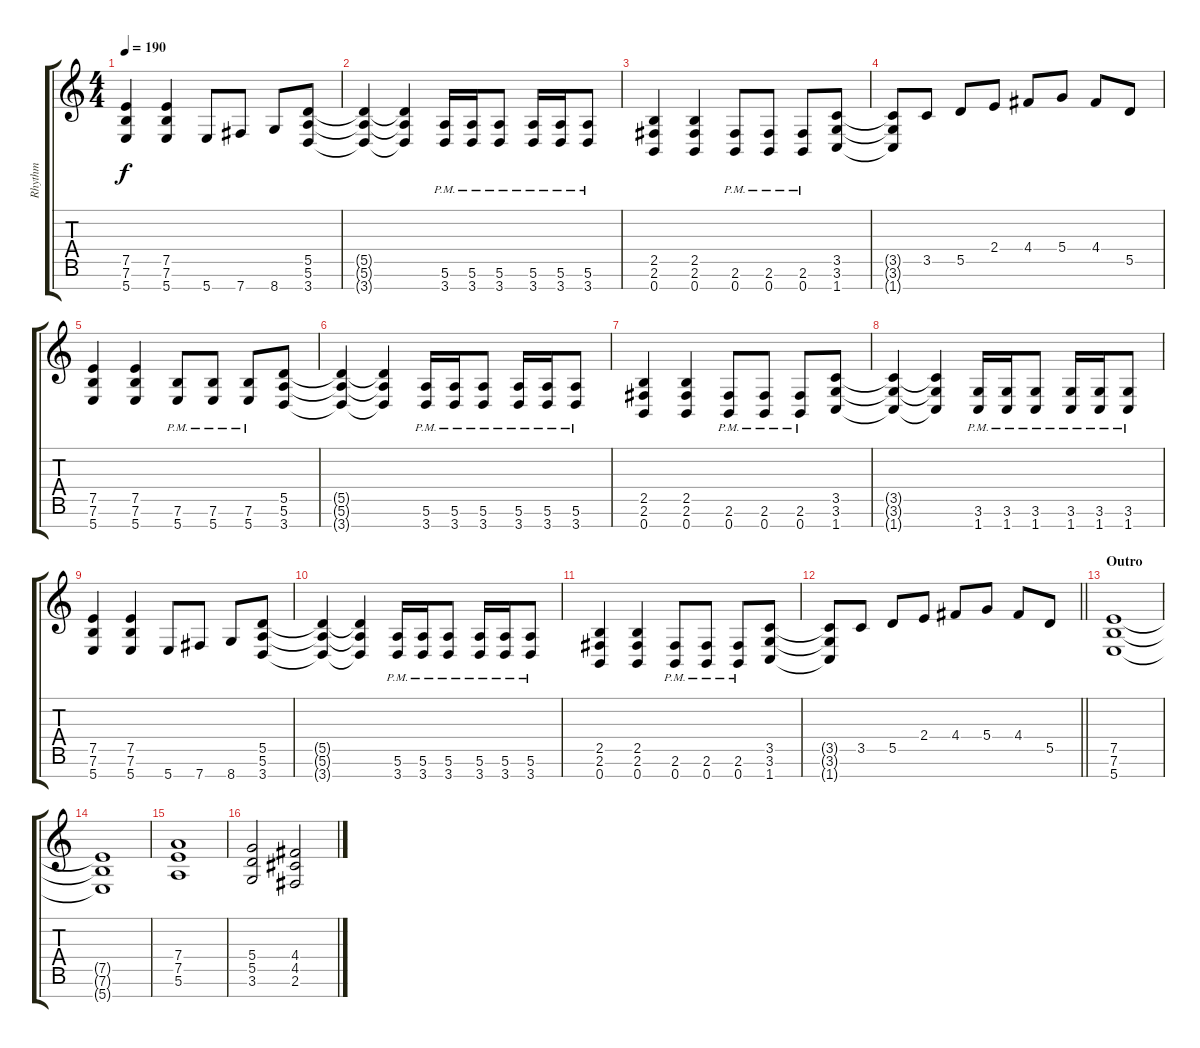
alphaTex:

\track ("Rhythm" "Rhythm") {instrument distortionguitar}
\staff {score tabs}
\tuning (E4 B3 G3 D3 A2 E2 B1) {hide}
\ts (4 4)
\tempo 190
\clef g2
\ks c
(7.5 7.6 5.7).4{dy f} (7.5 7.6 5.7).4 5.7.8 7.7.8 8.7.8 (5.5 5.6 3.7).8 |
(5.5{t} 5.6{t} 3.7{t}).4 (5.5{t} 5.6{t} 3.7{t}).4 (5.6{pm} 3.7{pm}).16 (5.6{pm} 3.7{pm}).16 (5.6{pm} 3.7{pm}).8 (5.6{pm} 3.7{pm}).16 (5.6{pm} 3.7{pm}).16 (5.6{pm} 3.7{pm}).8 |
(2.5 2.6 0.7).4 (2.5 2.6 0.7).4 (2.6{pm} 0.7{pm}).8 (2.6{pm} 0.7{pm}).8 (2.6{pm} 0.7{pm}).8 (3.5 3.6 1.7).8 |
(3.5{t} 3.6{t} 1.7{t}).8 3.5.8 5.5.8 2.4.8 4.4.8 5.4.8 4.4.8 5.5.8 |
(7.5 7.6 5.7).4 (7.5 7.6 5.7).4 (7.6{pm} 5.7{pm}).8 (7.6{pm} 5.7{pm}).8 (7.6{pm} 5.7{pm}).8 (5.5 5.6 3.7).8 |
(5.5{t} 5.6{t} 3.7{t}).4 (5.5{t} 5.6{t} 3.7{t}).4 (5.6{pm} 3.7{pm}).16 (5.6{pm} 3.7{pm}).16 (5.6{pm} 3.7{pm}).8 (5.6{pm} 3.7{pm}).16 (5.6{pm} 3.7{pm}).16 (5.6{pm} 3.7{pm}).8 |
(2.5 2.6 0.7).4 (2.5 2.6 0.7).4 (2.6{pm} 0.7{pm}).8 (2.6{pm} 0.7{pm}).8 (2.6{pm} 0.7{pm}).8 (3.5 3.6 1.7).8 |
(3.5{t} 3.6{t} 1.7{t}).4 (3.5{t} 3.6{t} 1.7{t}).4 (3.6{pm} 1.7{pm}).16 (3.6{pm} 1.7{pm}).16 (3.6{pm} 1.7{pm}).8 (3.6{pm} 1.7{pm}).16 (3.6{pm} 1.7{pm}).16 (3.6{pm} 1.7{pm}).8 |
(7.5 7.6 5.7).4 (7.5 7.6 5.7).4 5.7.8 7.7.8 8.7.8 (5.5 5.6 3.7).8 |
(5.5{t} 5.6{t} 3.7{t}).4 (5.5{t} 5.6{t} 3.7{t}).4 (5.6{pm} 3.7{pm}).16 (5.6{pm} 3.7{pm}).16 (5.6{pm} 3.7{pm}).8 (5.6{pm} 3.7{pm}).16 (5.6{pm} 3.7{pm}).16 (5.6{pm} 3.7{pm}).8 |
(2.5 2.6 0.7).4 (2.5 2.6 0.7).4 (2.6{pm} 0.7{pm}).8 (2.6{pm} 0.7{pm}).8 (2.6{pm} 0.7{pm}).8 (3.5 3.6 1.7).8 |
\barLineRight lightlight
(3.5{t} 3.6{t} 1.7{t}).8 3.5.8 5.5.8 2.4.8 4.4.8 5.4.8 4.4.8 5.5.8 |
\section ("" "Outro")
(7.5 7.6 5.7).1 |
(7.5{t} 7.6{t} 5.7{t}).1 |
(7.4 7.5 5.6).1 |
(5.4 5.5 3.6).2 (4.4 4.5 2.6).2
